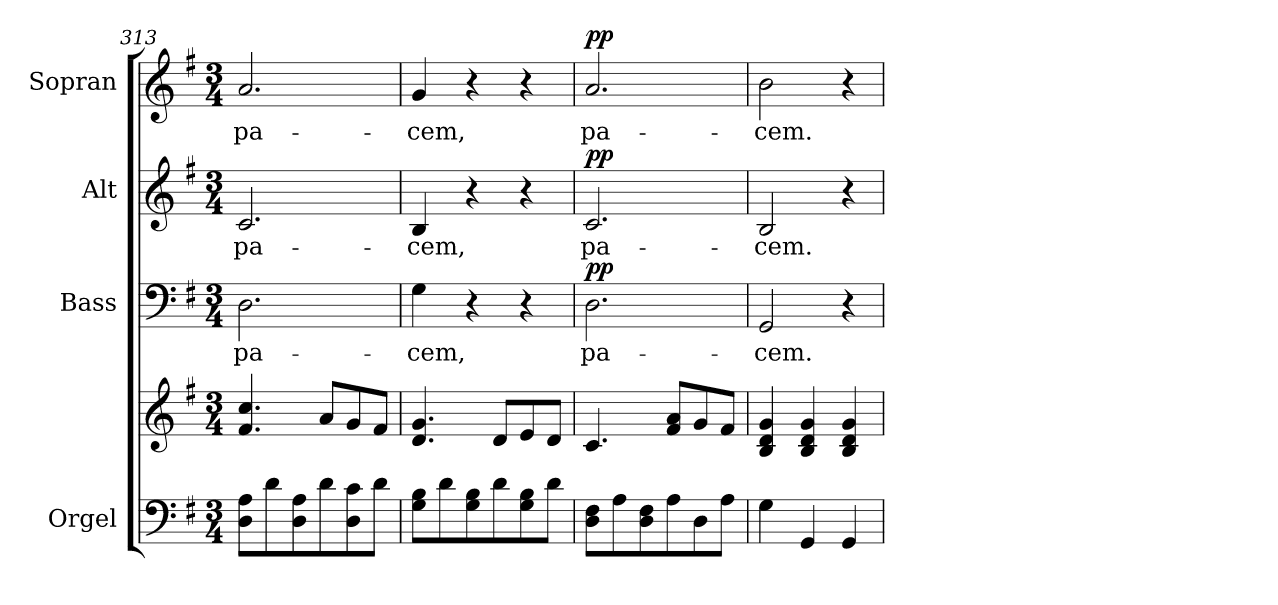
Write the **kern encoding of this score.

**kern	**kern	**kern	**text	**dynam	**kern	**text	**dynam	**kern	**text	**dynam
*part4	*part4	*part3	*part3	*part3	*part2	*part2	*part2	*part1	*part1	*part1
*staff5	*staff4	*staff3	*staff3	*staff3	*staff2	*staff2	*staff2	*staff1	*staff1	*staff1
*I"Orgel	*	*I"Bass	*	*	*I"Alt	*	*	*I"Sopran	*	*
*I'Org.	*	*I'B.	*	*	*I'A.	*	*	*I'S.	*	*
!!LO:LB:g=z
*clefF4	*clefG2	*clefF4	*	*	*clefG2	*	*	*clefG2	*	*
*k[f#]	*k[f#]	*k[f#]	*	*	*k[f#]	*	*	*k[f#]	*	*
*G:	*G:	*G:	*	*	*G:	*	*	*G:	*	*
*M3/4	*M3/4	*M3/4	*	*	*M3/4	*	*	*M3/4	*	*
=313	=313	=313	=313	=313	=313	=313	=313	=313	=313	=313
!	!	!	!LO:LY:b	!	!	!LO:LY:b	!	!	!LO:LY:b	!
8D\ 8A\L	4.f#/ 4.cc/	2.D\	pa-	.	2.c/	pa-	.	2.a/	pa-	.
8d\	.	.	.	.	.	.	.	.	.	.
8D\ 8A\	.	.	.	.	.	.	.	.	.	.
8d\	8a/L	.	.	.	.	.	.	.	.	.
8D\ 8c\	8g/	.	.	.	.	.	.	.	.	.
8d\J	8f#/J	.	.	.	.	.	.	.	.	.
=314	=314	=314	=314	=314	=314	=314	=314	=314	=314	=314
!	!	!	!LO:LY:b	!	!	!LO:LY:b	!	!	!LO:LY:b	!
8G\ 8B\L	4.d/ 4.g/	4G\	-cem,	.	4B/	-cem,	.	4g/	-cem,	.
8d\	.	.	.	.	.	.	.	.	.	.
8G\ 8B\	.	4r	.	.	4r	.	.	4r	.	.
8d\	8d/L	.	.	.	.	.	.	.	.	.
8G\ 8B\	8e/	4r	.	.	4r	.	.	4r	.	.
8d\J	8d/J	.	.	.	.	.	.	.	.	.
=315	=315	=315	=315	=315	=315	=315	=315	=315	=315	=315
!	!	!	!LO:LY:b	!LO:DY:a	!	!LO:LY:b	!LO:DY:a	!	!LO:LY:b	!LO:DY:a
8D\ 8F#\L	4.c/	2.D\	pa-	pp	2.c/	pa-	pp	2.a/	pa-	pp
8A\	.	.	.	.	.	.	.	.	.	.
8D\ 8F#\	.	.	.	.	.	.	.	.	.	.
8A\	8f#/ 8a/L	.	.	.	.	.	.	.	.	.
8D\	8g/	.	.	.	.	.	.	.	.	.
8A\J	8f#/J	.	.	.	.	.	.	.	.	.
=316	=316	=316	=316	=316	=316	=316	=316	=316	=316	=316
!	!	!	!LO:LY:b	!	!	!LO:LY:b	!	!	!LO:LY:b	!
4G\	4B/ 4d/ 4g/	2GG/	-cem.	.	2B/	-cem.	.	2b\	-cem.	.
4GG/	4B/ 4d/ 4g/	.	.	.	.	.	.	.	.	.
4GG/	4B/ 4d/ 4g/	4r	.	.	4r	.	.	4r	.	.
=	=	=	=	=	=	=	=	=	=	=
*-	*-	*-	*-	*-	*-	*-	*-	*-	*-	*-
